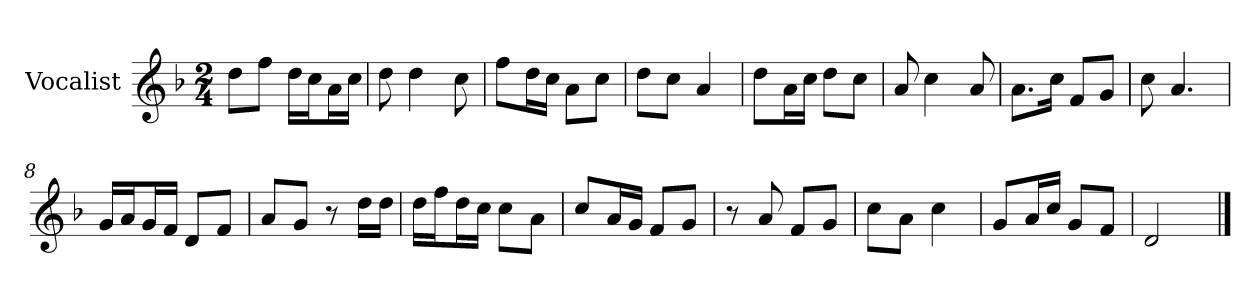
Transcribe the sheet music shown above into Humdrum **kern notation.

**kern
*part1
*staff1
*I"Vocalist
*k[b-]
*F:
*M2/4
=
8ddL
8ffJ
16ddLL
16ccJ
16aL
16ccJJ
=1
8dd
4dd
8cc
=2
8ffL
16ddL
16ccJJ
8aL
8ccJ
=3
8ddL
8ccJ
4a
=4
8ddL
16aL
16ccJJ
8ddL
8ccJ
=5
8a
4cc
8a
=6
8.aL
16ccJk
8fL
8gJ
=7
8cc
4.a
=8
16gLL
16aJ
16gL
16fJJ
8dL
8fJ
=9
8aL
8gJ
8r
16ddLL
16ddJJ
=10
16ddLL
16ffJ
16ddL
16ccJJ
8ccL
8aJ
=11
8ccL
16aL
16gJJ
8fL
8gJ
=12
8r
8a
8fL
8gJ
=13
8ccL
8aJ
4cc
=14
8gL
16aL
16ccJJ
8gL
8fJ
=15
2d
==
*-
